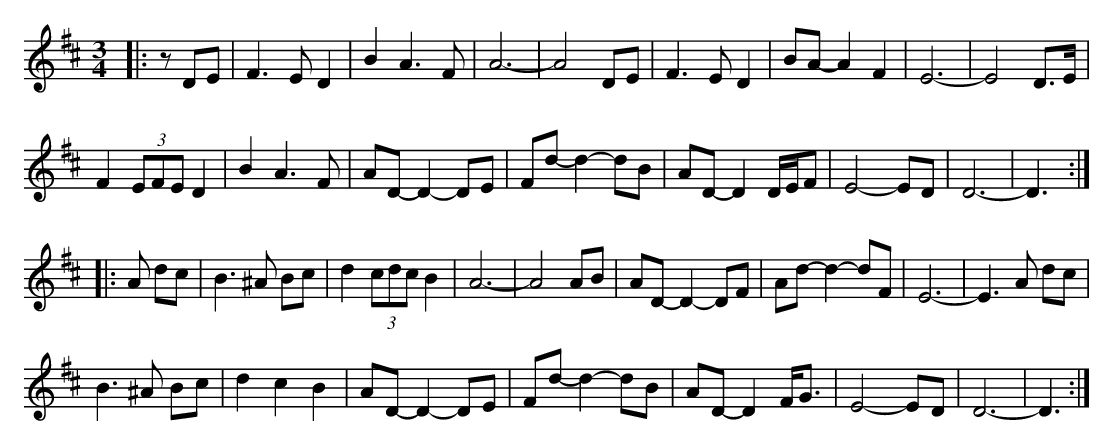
X:1
M:3/4
K:D
|:z DE|F3 E D2|B2 A3 F|A6-|A4 DE|F3 E D2|BA- A2 F2|E6-|E4 D>E|
F2 (3EFE D2|B2 A3 F|AD- D2- DE|Fd- d2- dB|AD- D2 D/E/F|E4- ED|D6-|D3:|
|:A dc|B3 ^A Bc|d2 (3cdc B2|A6-|A4 AB|AD- D2- DF|Ad- d2- dF|E6-|E3 A dc|
B3 ^A Bc|d2 c2 B2|AD- D2- DE|Fd- d2- dB|AD- D2 F<G|E4- ED|D6-|D3:|
